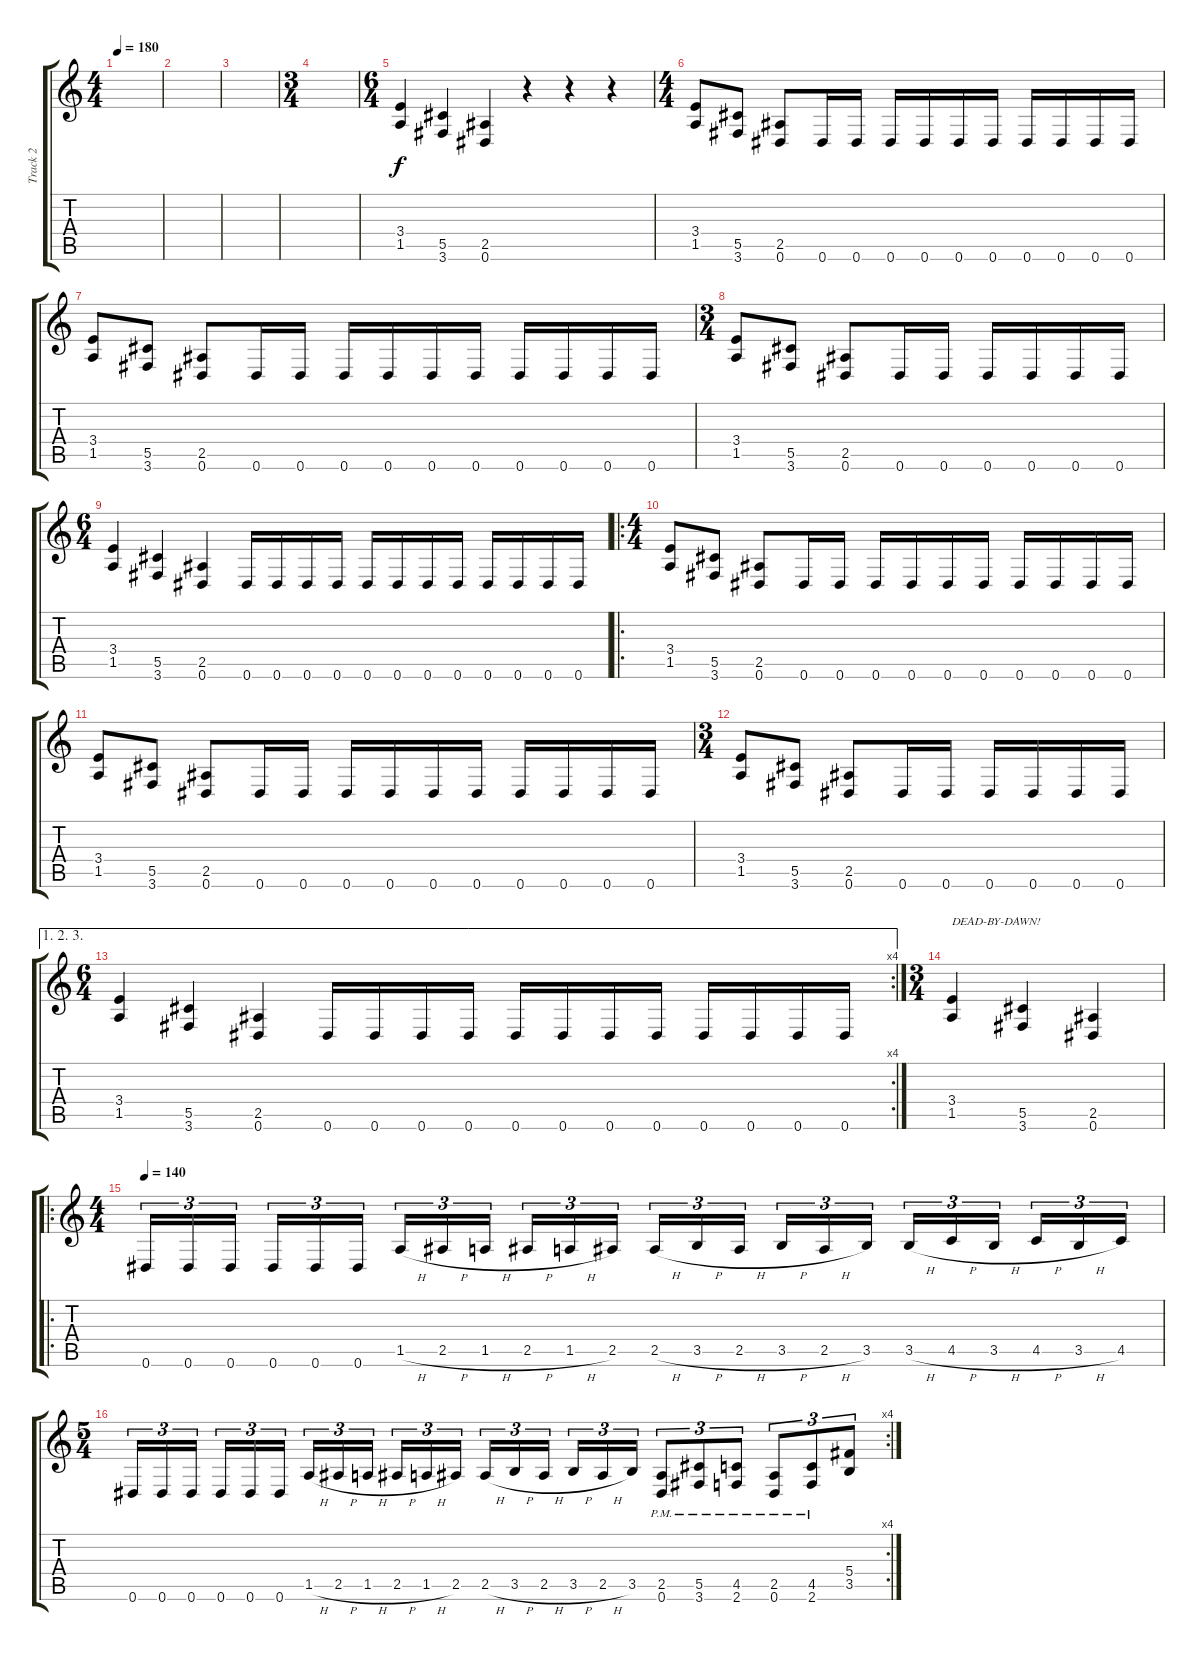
\track ("Track 2" "Track 2") {instrument distortionguitar}
\staff {score tabs}
\tuning (Eb4 Bb3 Gb3 Db3 Ab2 Eb2) {hide}
\ts (4 4)
\tempo 180
\clef g2
\ks c
|
|
|
\ts (3 4)
|
\ts (6 4)
(3.4 1.5).4 (5.5 3.6).4 (2.5 0.6).4 r.4 r.4 r.4 |
\ts (4 4)
(3.4 1.5).8 (5.5 3.6).8 (2.5 0.6).8 0.6.16 0.6.16 0.6.16 0.6.16 0.6.16 0.6.16 0.6.16 0.6.16 0.6.16 0.6.16 |
(3.4 1.5).8 (5.5 3.6).8 (2.5 0.6).8 0.6.16 0.6.16 0.6.16 0.6.16 0.6.16 0.6.16 0.6.16 0.6.16 0.6.16 0.6.16 |
\ts (3 4)
(3.4 1.5).8 (5.5 3.6).8 (2.5 0.6).8 0.6.16 0.6.16 0.6.16 0.6.16 0.6.16 0.6.16 |
\ts (6 4)
(3.4 1.5).4 (5.5 3.6).4 (2.5 0.6).4 0.6.16 0.6.16 0.6.16 0.6.16 0.6.16 0.6.16 0.6.16 0.6.16 0.6.16 0.6.16 0.6.16 0.6.16 |
\ro
\ts (4 4)
(3.4 1.5).8 (5.5 3.6).8 (2.5 0.6).8 0.6.16 0.6.16 0.6.16 0.6.16 0.6.16 0.6.16 0.6.16 0.6.16 0.6.16 0.6.16 |
(3.4 1.5).8 (5.5 3.6).8 (2.5 0.6).8 0.6.16 0.6.16 0.6.16 0.6.16 0.6.16 0.6.16 0.6.16 0.6.16 0.6.16 0.6.16 |
\ts (3 4)
(3.4 1.5).8 (5.5 3.6).8 (2.5 0.6).8 0.6.16 0.6.16 0.6.16 0.6.16 0.6.16 0.6.16 |
\ae (1 2 3)
\rc 4
\ts (6 4)
(3.4 1.5).4 (5.5 3.6).4 (2.5 0.6).4 0.6.16 0.6.16 0.6.16 0.6.16 0.6.16 0.6.16 0.6.16 0.6.16 0.6.16 0.6.16 0.6.16 0.6.16 |
\ts (3 4)
(3.4 1.5).4{txt "DEAD-BY-DAWN!"} (5.5 3.6).4 (2.5 0.6).4 |
\ro
\ts (4 4)
\tempo 140
0.6.16{tu (3 2)} 0.6.16{tu (3 2)} 0.6.16{tu (3 2)} 0.6.16{tu (3 2)} 0.6.16{tu (3 2)} 0.6.16{tu (3 2)} 1.5{h}.16{tu (3 2)} 2.5{h}.16{tu (3 2)} 1.5{h}.16{tu (3 2)} 2.5{h}.16{tu (3 2)} 1.5{h}.16{tu (3 2)} 2.5.16{tu (3 2)} 2.5{h}.16{tu (3 2)} 3.5{h}.16{tu (3 2)} 2.5{h}.16{tu (3 2)} 3.5{h}.16{tu (3 2)} 2.5{h}.16{tu (3 2)} 3.5.16{tu (3 2)} 3.5{h}.16{tu (3 2)} 4.5{h}.16{tu (3 2)} 3.5{h}.16{tu (3 2)} 4.5{h}.16{tu (3 2)} 3.5{h}.16{tu (3 2)} 4.5.16{tu (3 2)} |
\rc 4
\ts (5 4)
0.6.16{tu (3 2)} 0.6.16{tu (3 2)} 0.6.16{tu (3 2)} 0.6.16{tu (3 2)} 0.6.16{tu (3 2)} 0.6.16{tu (3 2)} 1.5{h}.16{tu (3 2)} 2.5{h}.16{tu (3 2)} 1.5{h}.16{tu (3 2)} 2.5{h}.16{tu (3 2)} 1.5{h}.16{tu (3 2)} 2.5.16{tu (3 2)} 2.5{h}.16{tu (3 2)} 3.5{h}.16{tu (3 2)} 2.5{h}.16{tu (3 2)} 3.5{h}.16{tu (3 2)} 2.5{h}.16{tu (3 2)} 3.5.16{tu (3 2)} (2.5{pm} 0.6{pm}).8{tu (3 2)} (5.5{pm} 3.6{pm}).8{tu (3 2)} (4.5{pm} 2.6{pm}).8{tu (3 2)} (2.5{pm} 0.6{pm}).8{tu (3 2)} (4.5{pm} 2.6{pm}).8{tu (3 2)} (5.4 3.5).8{tu (3 2)}
